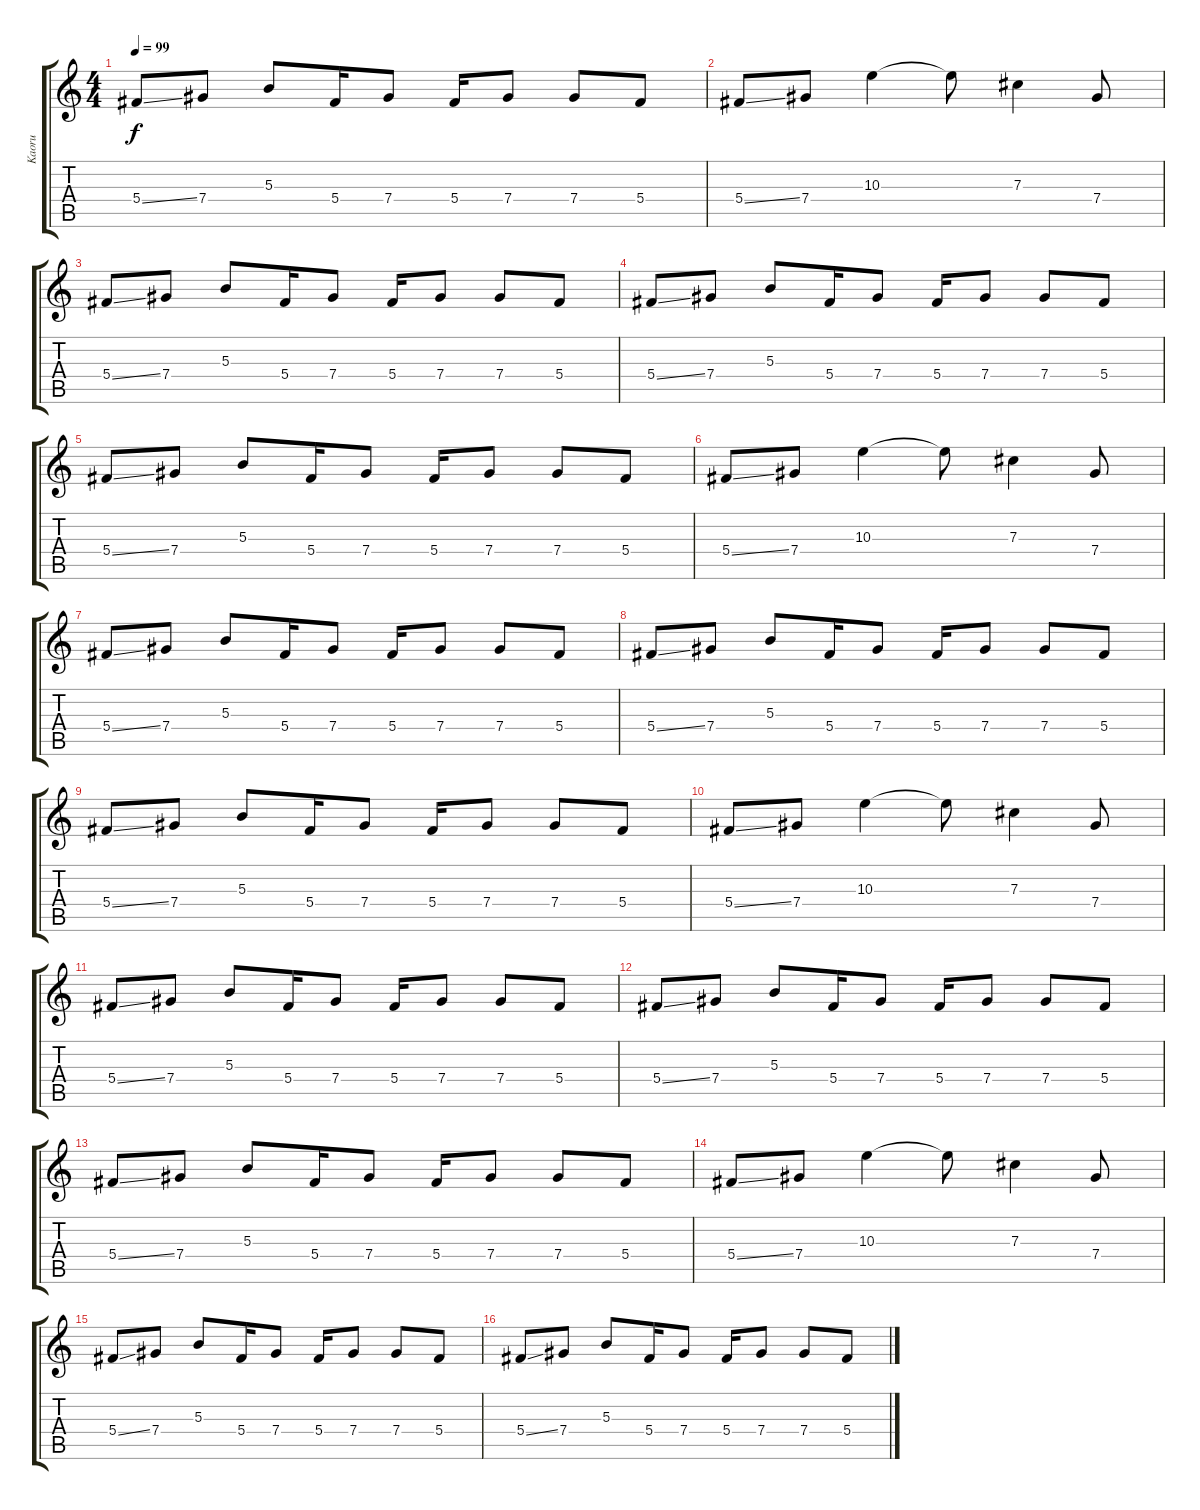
\track ("Kaoru" "Kaoru") {instrument electricguitarjazz}
\staff {score tabs}
\tuning (Eb4 Bb3 Gb3 Db3 Ab2 Db2) {hide}
\ts (4 4)
\tempo 99
\clef g2
\ks c
5.4{ss}.8{dy f} 7.4.8 5.3.8 5.4.16 7.4.8 5.4.16 7.4.8 7.4.8 5.4.8 |
5.4{ss}.8 7.4.8 10.3.4 10.3{t}.8 7.3.4 7.4.8 |
5.4{ss}.8 7.4.8 5.3.8 5.4.16 7.4.8 5.4.16 7.4.8 7.4.8 5.4.8 |
5.4{ss}.8 7.4.8 5.3.8 5.4.16 7.4.8 5.4.16 7.4.8 7.4.8 5.4.8 |
5.4{ss}.8 7.4.8 5.3.8 5.4.16 7.4.8 5.4.16 7.4.8 7.4.8 5.4.8 |
5.4{ss}.8 7.4.8 10.3.4 10.3{t}.8 7.3.4 7.4.8 |
5.4{ss}.8 7.4.8 5.3.8 5.4.16 7.4.8 5.4.16 7.4.8 7.4.8 5.4.8 |
5.4{ss}.8 7.4.8 5.3.8 5.4.16 7.4.8 5.4.16 7.4.8 7.4.8 5.4.8 |
5.4{ss}.8 7.4.8 5.3.8 5.4.16 7.4.8 5.4.16 7.4.8 7.4.8 5.4.8 |
5.4{ss}.8 7.4.8 10.3.4 10.3{t}.8 7.3.4 7.4.8 |
5.4{ss}.8 7.4.8 5.3.8 5.4.16 7.4.8 5.4.16 7.4.8 7.4.8 5.4.8 |
5.4{ss}.8 7.4.8 5.3.8 5.4.16 7.4.8 5.4.16 7.4.8 7.4.8 5.4.8 |
5.4{ss}.8 7.4.8 5.3.8 5.4.16 7.4.8 5.4.16 7.4.8 7.4.8 5.4.8 |
5.4{ss}.8 7.4.8 10.3.4 10.3{t}.8 7.3.4 7.4.8 |
5.4{ss}.8 7.4.8 5.3.8 5.4.16 7.4.8 5.4.16 7.4.8 7.4.8 5.4.8 |
5.4{ss}.8 7.4.8 5.3.8 5.4.16 7.4.8 5.4.16 7.4.8 7.4.8 5.4.8
